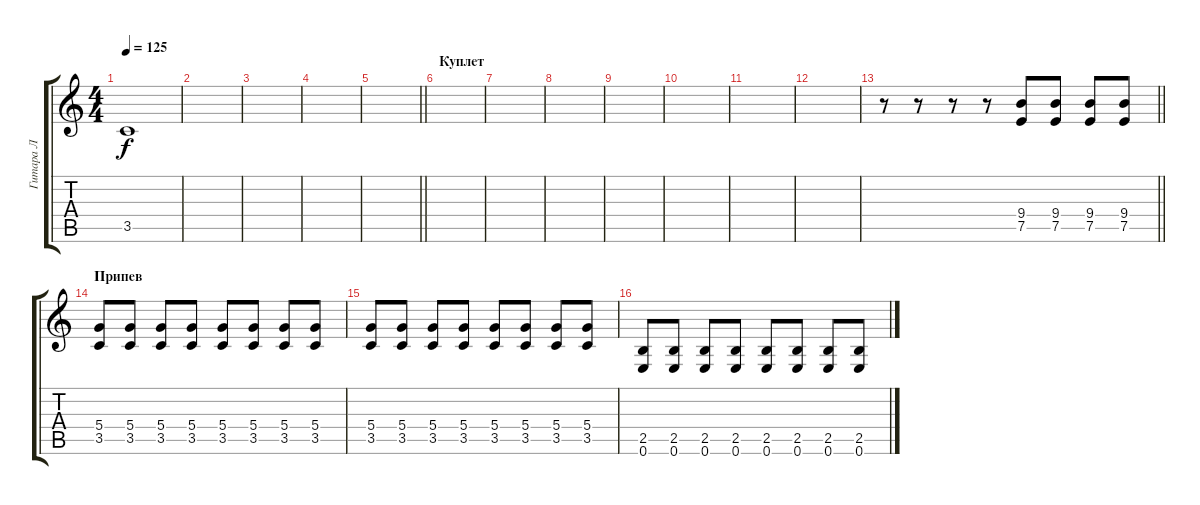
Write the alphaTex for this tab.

\track ("Гитара Л" "Гитара Л") {instrument distortionguitar}
\staff {score tabs}
\tuning (E4 B3 G3 D3 A2 E2) {hide}
\ts (4 4)
\tempo 125
\clef g2
\ks c
3.5{t}.1{dy f} |
|
|
|
\barLineRight lightlight
|
\section ("" "Куплет")
|
|
|
|
|
|
|
\barLineRight lightlight
r.8 r.8 r.8 r.8 (9.4 7.5).8{volume 13} (9.4 7.5).8 (9.4 7.5).8 (9.4 7.5).8 |
\section ("" "Припев")
(5.4 3.5).8 (5.4 3.5).8 (5.4 3.5).8 (5.4 3.5).8 (5.4 3.5).8 (5.4 3.5).8 (5.4 3.5).8 (5.4 3.5).8 |
(5.4 3.5).8 (5.4 3.5).8 (5.4 3.5).8 (5.4 3.5).8 (5.4 3.5).8 (5.4 3.5).8 (5.4 3.5).8 (5.4 3.5).8 |
(2.5 0.6).8 (2.5 0.6).8 (2.5 0.6).8 (2.5 0.6).8 (2.5 0.6).8 (2.5 0.6).8 (2.5 0.6).8 (2.5 0.6).8
